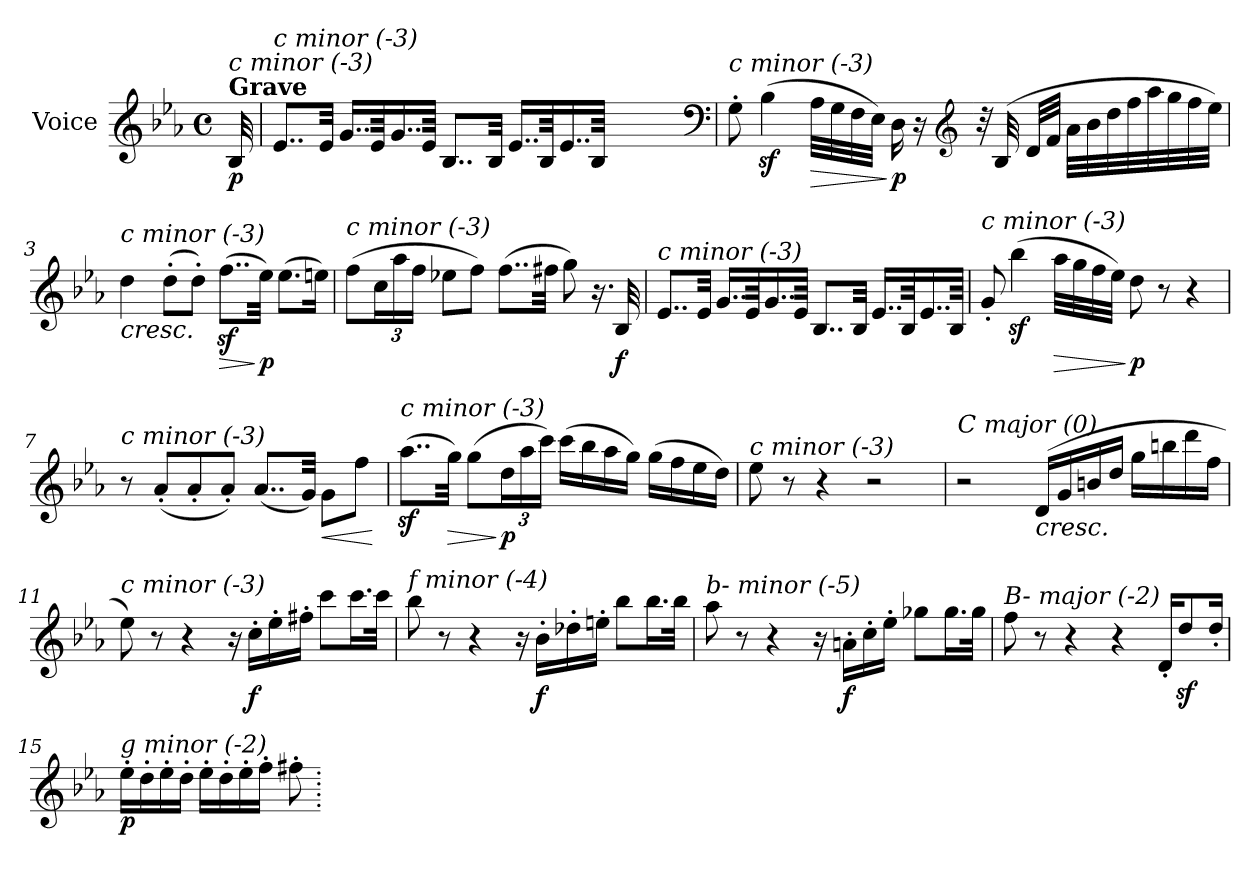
**kern	**dynam
*part1	*part1
*staff1	*staff1
*I"Voice	*
*I'V	*
*clefG2	*
*k[b-e-a-]	*
*M4/4	*
*met(c)	*
=	=
!LO:TX:a:B:t=Grave	!
!LO:TX:i:t=c minor (-3)	!
!	!LO:DY:b
32B-/	p
=1	=1
!LO:TX:i:t=c minor (-3)	!
8..e-/L	.
32e-/Jkk	.
16..g/LL	.
64e-/KK	.
16..g/	.
64e-/JJkk	.
8..B-/L	.
32B-/Jkk	.
16..e-/LL	.
64B-/KK	.
16..e-/	.
64B-/JJkk	.
2ryy	.
16ryy	.
*clefF4	*
=2	=2
!LO:TX:i:t=c minor (-3)	!
8G'\	.
(>4B-z<\	.
!	!LO:HP:b
32A-\LLL	>
32G\	.
32F\	.
32E-\JJJ)	.
!	!LO:DY:n=1:b
16D\	] p
16r	.
*clefG2	*
32ryy	.
32r	.
(>32B-/	.
32d/LLL	.
32f/JJJ	.
32a-\LLL	.
32b-\	.
32dd\	.
32ff\	.
32aa-\	.
32gg\	.
32ff\	.
32ee-\JJJ)	.
!!LO:LB:g=z
=3	=3
!LO:TX:b:i:t=cresc.	!
!LO:TX:i:t=c minor (-3)	!
4dd\	.
(>8dd'\L	.
8dd'\J)	.
!	!LO:HP:b
(>8..ffz<\L	>
!	!LO:DY:n=1:b
32ee-\Jkk)	] p
(>8.ee-\L	.
16een\Jk)	.
=4	=4
!LO:TX:i:t=c minor (-3)	!
(>8ff\L	.
*Xbrackettup	*
24cc\L	.
24aa-\	.
24ff\JJ	.
8ee-X\L	.
8ff\J)	.
(>8..ff\L	.
32ff#X\Jkk	.
8gg\)	.
16.r	.
!	!LO:DY:b
32B-/	f
=5	=5
!LO:TX:i:t=c minor (-3)	!
8..e-/L	.
32e-/Jkk	.
16..g/LL	.
64e-/KK	.
16..g/	.
64e-/JJkk	.
8..B-/L	.
32B-/Jkk	.
16..e-/LL	.
64B-/KK	.
16..e-/	.
64B-/JJkk	.
!!LO:LB:g=z
=6	=6
!LO:TX:i:t=c minor (-3)	!
8g'/	.
(>4bb-z<\	.
!	!LO:HP:b
32aa-\LLL	>
32gg\	.
32ff\	.
32ee-\JJJ)	.
!	!LO:DY:n=1:b
8dd\	] p
8r	.
4r	.
=7	=7
!LO:TX:i:t=c minor (-3)	!
8r	.
(<8a-'/L	.
8a-'/	.
8a-'/J)	.
(<8..a-/L	.
32g/Jkk)	.
!	!LO:HP:b
8g\L	<
8ff\J	.
.	[
=8	=8
!LO:TX:i:t=c minor (-3)	!
(>8..aa-z<\L	.
!	!LO:HP:b
32gg\Jkk)	>
(>8gg\L	.
!	!LO:DY:n=1:b
24dd\L	] p
24aa-\	.
24ccc\JJ)	.
(>16ccc\LL	.
16bb-\	.
16aa-\	.
16gg\JJ)	.
(>16gg\LL	.
16ff\	.
16ee-\	.
16dd\JJ)	.
!!LO:LB:g=z
=9	=9
!LO:TX:i:t=c minor (-3)	!
8ee-\	.
8r	.
4r	.
2r	.
=10	=10
!LO:TX:i:t=C major (0)	!
2r	.
!LO:TX:b:i:t=cresc.	!
(>16d/LL	.
16g/	.
16bn/	.
16dd/JJ	.
16gg\LL	.
16bbn\	.
16ddd\	.
16ff\JJ	.
=11	=11
!LO:TX:i:t=c minor (-3)	!
8ee-\)	.
8r	.
4r	.
16r	.
!	!LO:DY:b
16cc'\LL	f
16ee-'\	.
16ff#X'i\JJ	.
8ccc\L	.
16.ccc\L	.
32ccc\JJk	.
=12	=12
!LO:TX:i:t=f minor (-4)	!
8bb-\	.
8r	.
4r	.
16r	.
!	!LO:DY:b
16b-'\LL	f
16dd-X'\	.
16een'i\JJ	.
8bb-\L	.
16.bb-\L	.
32bb-\JJk	.
=13	=13
!LO:TX:i:t=b- minor (-5)	!
8aa-\	.
8r	.
4r	.
16r	.
!	!LO:DY:b
16an'\LL	f
16cc'\	.
16ee-'\JJ	.
8gg-X\L	.
16.gg-\L	.
32gg-\JJk	.
=14	=14
!LO:TX:i:t=B- major (-2)	!
8ff\	.
8r	.
4r	.
4r	.
16d'/KL	.
8ddz</	.
16dd'/Jk	.
!!LO:LB:g=z
=15	=15
!LO:TX:i:t=g minor (-2)	!
!	!LO:DY:b
16ee-'\LL	p
16dd'\	.
16ee-'\	.
16dd'\JJ	.
16ee-'\LL	.
16dd'\	.
16ee-'\	.
16ff'\JJ	.
8ff#X'i\	.
=.	=.
*-	*-
